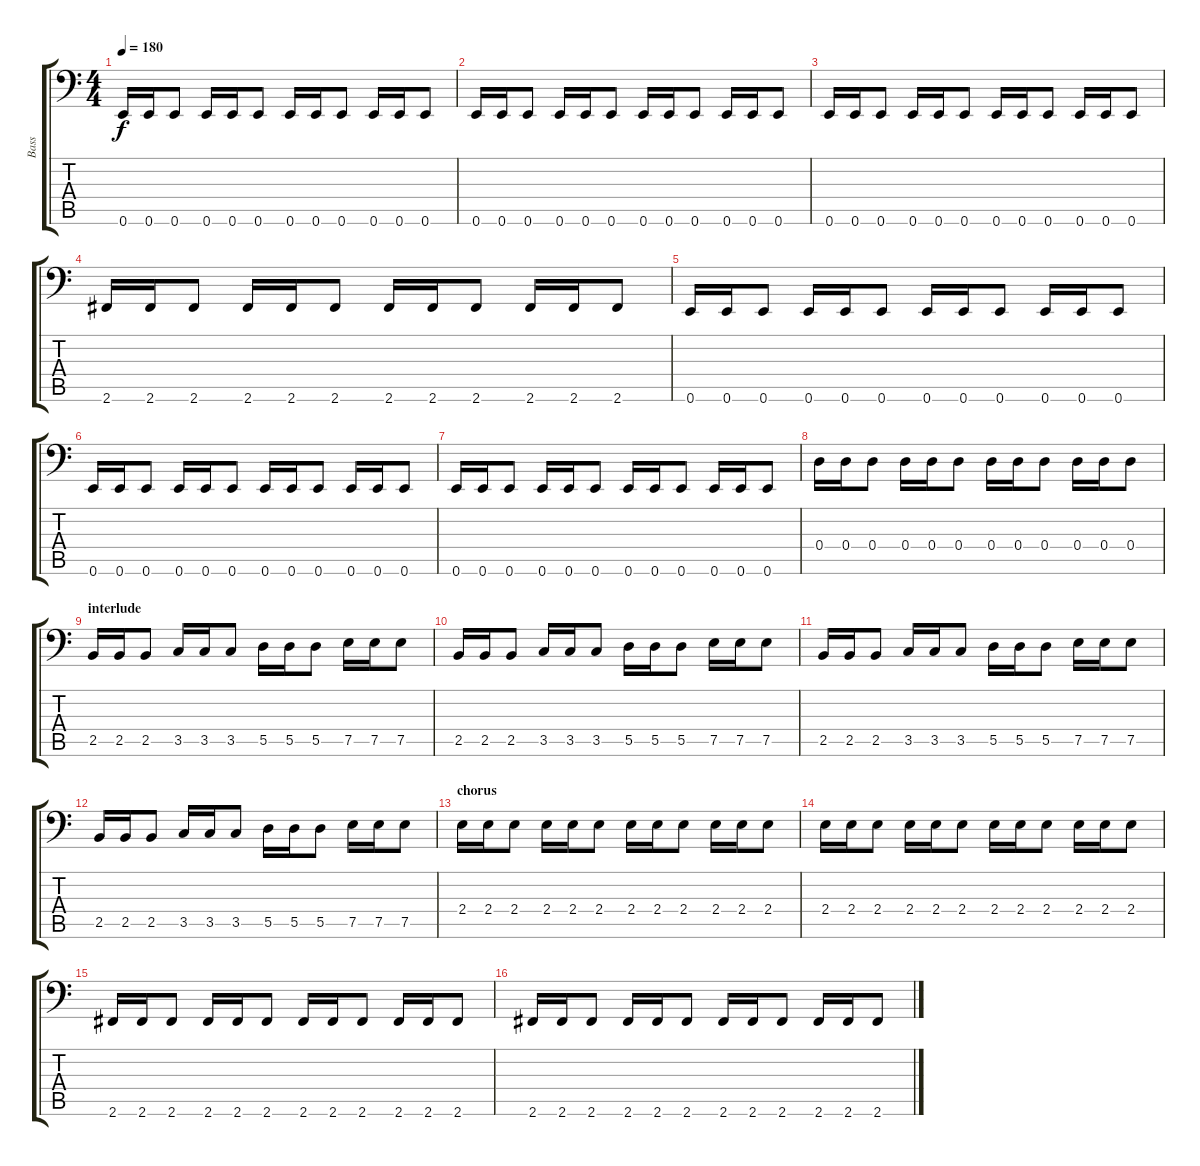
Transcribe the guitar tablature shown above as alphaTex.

\track ("Bass" "Bass") {instrument electricbassfinger}
\staff {score tabs}
\tuning (E3 B2 G2 D2 A1 E1) {hide}
\ts (4 4)
\tempo 180
\clef f4
\ks c
0.6.16{dy f} 0.6.16 0.6.8 0.6.16 0.6.16 0.6.8 0.6.16 0.6.16 0.6.8 0.6.16 0.6.16 0.6.8 |
0.6.16 0.6.16 0.6.8 0.6.16 0.6.16 0.6.8 0.6.16 0.6.16 0.6.8 0.6.16 0.6.16 0.6.8 |
0.6.16 0.6.16 0.6.8 0.6.16 0.6.16 0.6.8 0.6.16 0.6.16 0.6.8 0.6.16 0.6.16 0.6.8 |
2.6.16 2.6.16 2.6.8 2.6.16 2.6.16 2.6.8 2.6.16 2.6.16 2.6.8 2.6.16 2.6.16 2.6.8 |
0.6.16 0.6.16 0.6.8 0.6.16 0.6.16 0.6.8 0.6.16 0.6.16 0.6.8 0.6.16 0.6.16 0.6.8 |
0.6.16 0.6.16 0.6.8 0.6.16 0.6.16 0.6.8 0.6.16 0.6.16 0.6.8 0.6.16 0.6.16 0.6.8 |
0.6.16 0.6.16 0.6.8 0.6.16 0.6.16 0.6.8 0.6.16 0.6.16 0.6.8 0.6.16 0.6.16 0.6.8 |
0.4.16 0.4.16 0.4.8 0.4.16 0.4.16 0.4.8 0.4.16 0.4.16 0.4.8 0.4.16 0.4.16 0.4.8 |
\section ("" "interlude")
2.5.16 2.5.16 2.5.8 3.5.16 3.5.16 3.5.8 5.5.16 5.5.16 5.5.8 7.5.16 7.5.16 7.5.8 |
2.5.16 2.5.16 2.5.8 3.5.16 3.5.16 3.5.8 5.5.16 5.5.16 5.5.8 7.5.16 7.5.16 7.5.8 |
2.5.16 2.5.16 2.5.8 3.5.16 3.5.16 3.5.8 5.5.16 5.5.16 5.5.8 7.5.16 7.5.16 7.5.8 |
2.5.16 2.5.16 2.5.8 3.5.16 3.5.16 3.5.8 5.5.16 5.5.16 5.5.8 7.5.16 7.5.16 7.5.8 |
\section ("" "chorus")
2.4.16 2.4.16 2.4.8 2.4.16 2.4.16 2.4.8 2.4.16 2.4.16 2.4.8 2.4.16 2.4.16 2.4.8 |
2.4.16 2.4.16 2.4.8 2.4.16 2.4.16 2.4.8 2.4.16 2.4.16 2.4.8 2.4.16 2.4.16 2.4.8 |
2.6.16 2.6.16 2.6.8 2.6.16 2.6.16 2.6.8 2.6.16 2.6.16 2.6.8 2.6.16 2.6.16 2.6.8 |
2.6.16 2.6.16 2.6.8 2.6.16 2.6.16 2.6.8 2.6.16 2.6.16 2.6.8 2.6.16 2.6.16 2.6.8
